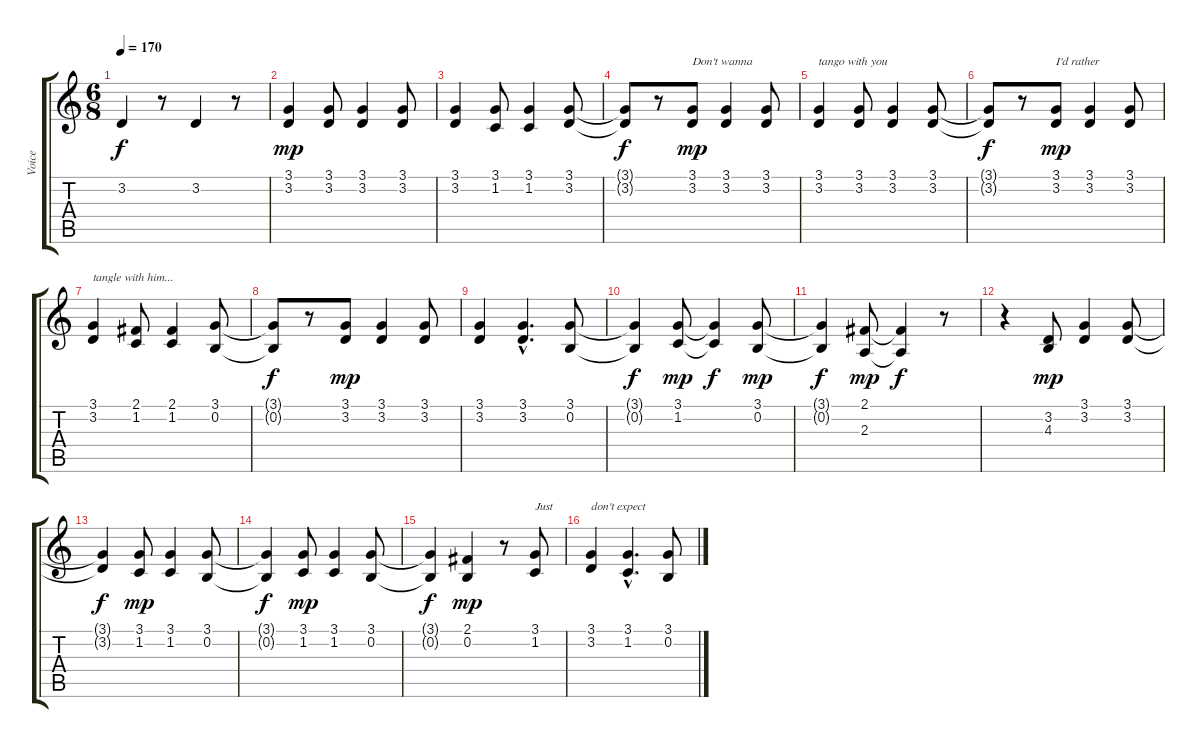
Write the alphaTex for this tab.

\track ("Voice" "Voice") {instrument clarinet}
\staff {score tabs}
\tuning (E4 B3 G3 D3 A2 E2) {hide}
\ts (6 8)
\tempo 170
\clef g2
\ks c
3.2.4{dy f} r.8 3.2.4 r.8 |
(3.1 3.2).4{dy mp} (3.1 3.2).8 (3.1 3.2).4 (3.1 3.2).8 |
(3.1 3.2).4 (3.1 1.2).8 (3.1 1.2).4 (3.1 3.2).8 |
(3.1{t} 3.2{t}).8{dy f} r.8 (3.1 3.2).8{txt "Don't wanna" dy mp} (3.1 3.2).4 (3.1 3.2).8 |
(3.1 3.2).4{txt "tango with you"} (3.1 3.2).8 (3.1 3.2).4 (3.1 3.2).8 |
(3.1{t} 3.2{t}).8{dy f} r.8 (3.1 3.2).8{txt "I'd rather" dy mp} (3.1 3.2).4 (3.1 3.2).8 |
(3.1 3.2).4{txt "tangle with him..."} (2.1 1.2).8 (2.1 1.2).4 (3.1 0.2).8 |
(3.1{t} 0.2{t}).8{dy f} r.8 (3.1 3.2).8{dy mp} (3.1 3.2).4 (3.1 3.2).8 |
(3.1 3.2).4 (3.1{hac} 3.2{hac}).4{d} (3.1 0.2).8 |
(3.1{t} 0.2{t}).4{dy f} (3.1 1.2).8{dy mp} (3.1{t} 1.2{t}).4{dy f} (3.1 0.2).8{dy mp} |
(3.1{t} 0.2{t}).4{dy f} (2.1 2.3).8{dy mp} (2.1{t} 2.3{t}).4{dy f} r.8 |
r.4 (3.2 4.3).8{dy mp} (3.1 3.2).4 (3.1 3.2).8 |
(3.1{t} 3.2{t}).4{dy f} (3.1 1.2).8{dy mp} (3.1 1.2).4 (3.1 0.2).8 |
(3.1{t} 0.2{t}).4{dy f} (3.1 1.2).8{dy mp} (3.1 1.2).4 (3.1 0.2).8 |
(3.1{t} 0.2{t}).4{dy f} (2.1 0.2).4{dy mp} r.8 (3.1 1.2).8{txt "Just "} |
(3.1 3.2).4{txt "don't expect"} (3.1{hac} 1.2{hac}).4{d} (3.1 0.2).8
